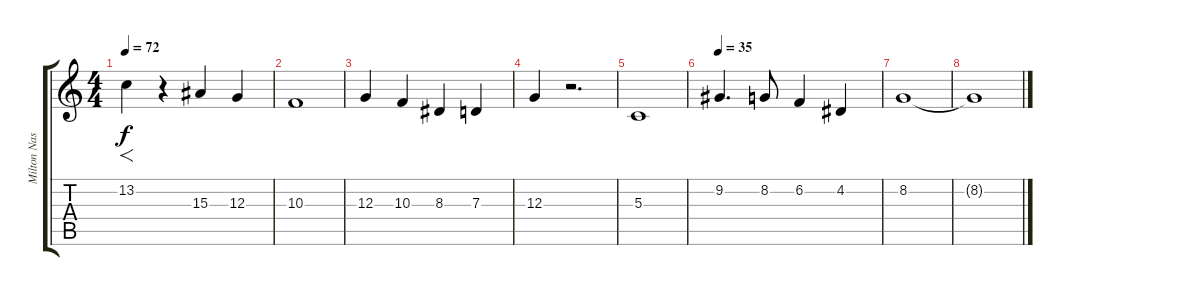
\track ("Milton Nascimento" "Milton Nas") {instrument oboe}
\staff {score tabs}
\tuning (E4 B3 G3 D3 A2 E2) {hide}
\ts (4 4)
\tempo 72
\clef g2
\ks c
13.2.4{f dy f} r.4 15.3.4 12.3.4 |
10.3.1 |
12.3.4 10.3.4 8.3.4 7.3.4 |
12.3.4 r.2{d} |
5.3.1 |
\tempo 35
9.2.4{d} 8.2.8 6.2.4 4.2.4 |
8.2.1 |
8.2{t}.1
